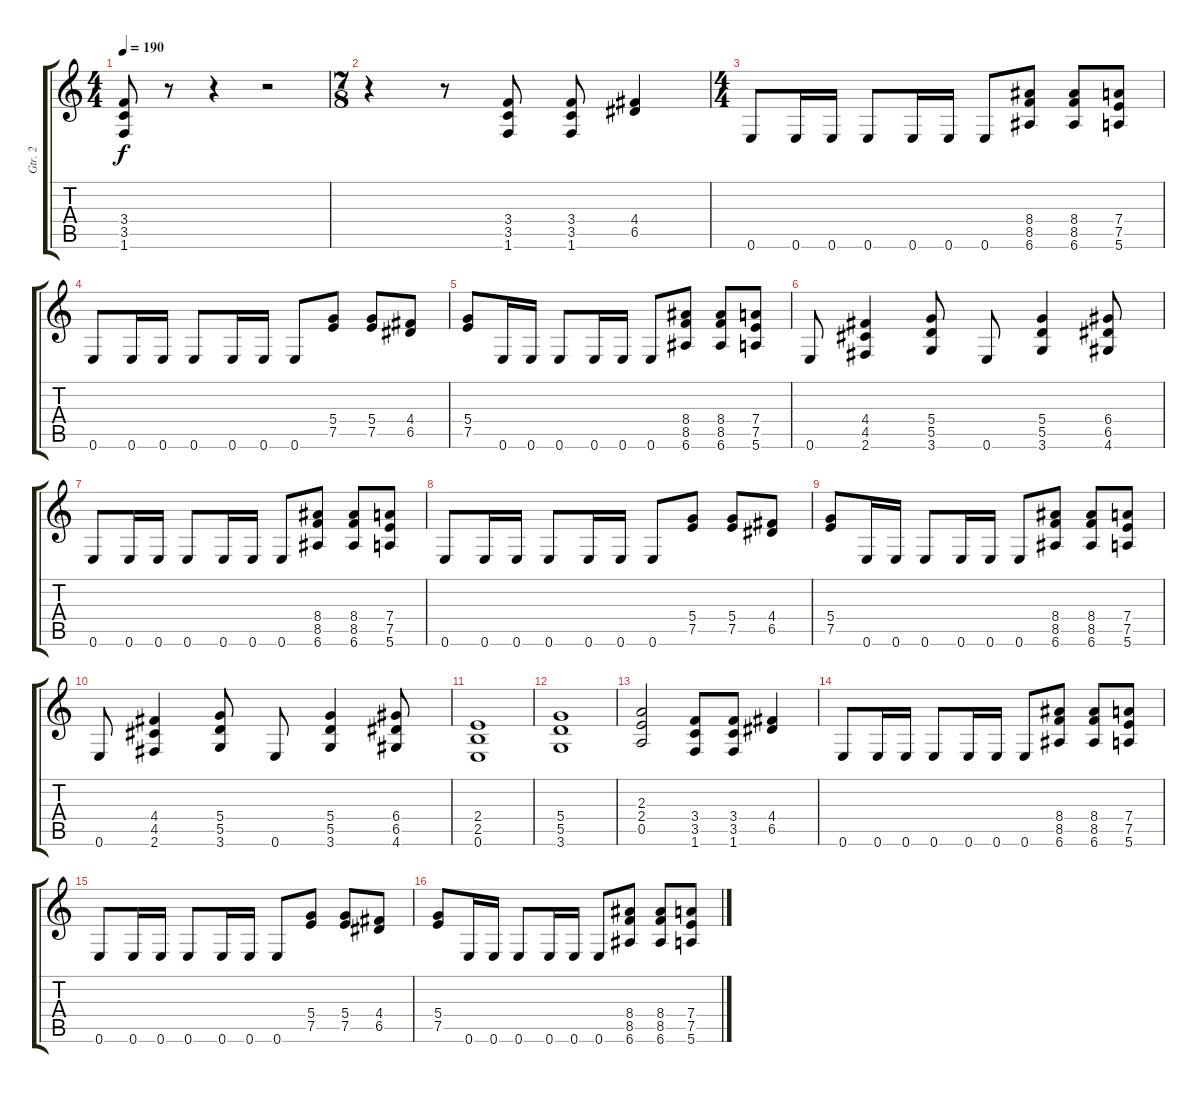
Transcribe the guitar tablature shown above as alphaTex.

\track ("Gtr. 2" "Gtr. 2") {instrument distortionguitar}
\staff {score tabs}
\tuning (E4 B3 G3 D3 A2 E2) {hide}
\ts (4 4)
\tempo 190
\clef g2
\ks c
(3.4 3.5 1.6).8{dy f} r.8 r.4 r.2 |
\ts (7 8)
r.4 r.8 (3.4 3.5 1.6).8 (3.4 3.5 1.6).8 (4.4 6.5).4 |
\ts (4 4)
0.6.8 0.6.16 0.6.16 0.6.8 0.6.16 0.6.16 0.6.8 (8.4 8.5 6.6).8 (8.4 8.5 6.6).8 (7.4 7.5 5.6).8 |
0.6.8 0.6.16 0.6.16 0.6.8 0.6.16 0.6.16 0.6.8 (5.4 7.5).8 (5.4 7.5).8 (4.4 6.5).8 |
(5.4 7.5).8 0.6.16 0.6.16 0.6.8 0.6.16 0.6.16 0.6.8 (8.4 8.5 6.6).8 (8.4 8.5 6.6).8 (7.4 7.5 5.6).8 |
0.6.8 (4.4 4.5 2.6).4 (5.4 5.5 3.6).8 0.6.8 (5.4 5.5 3.6).4 (6.4 6.5 4.6).8 |
0.6.8 0.6.16 0.6.16 0.6.8 0.6.16 0.6.16 0.6.8 (8.4 8.5 6.6).8 (8.4 8.5 6.6).8 (7.4 7.5 5.6).8 |
0.6.8 0.6.16 0.6.16 0.6.8 0.6.16 0.6.16 0.6.8 (5.4 7.5).8 (5.4 7.5).8 (4.4 6.5).8 |
(5.4 7.5).8 0.6.16 0.6.16 0.6.8 0.6.16 0.6.16 0.6.8 (8.4 8.5 6.6).8 (8.4 8.5 6.6).8 (7.4 7.5 5.6).8 |
0.6.8 (4.4 4.5 2.6).4 (5.4 5.5 3.6).8 0.6.8 (5.4 5.5 3.6).4 (6.4 6.5 4.6).8 |
(2.4 2.5 0.6).1 |
(5.4 5.5 3.6).1 |
(2.3 2.4 0.5).2 (3.4 3.5 1.6).8 (3.4 3.5 1.6).8 (4.4 6.5).4 |
0.6.8 0.6.16 0.6.16 0.6.8 0.6.16 0.6.16 0.6.8 (8.4 8.5 6.6).8 (8.4 8.5 6.6).8 (7.4 7.5 5.6).8 |
0.6.8 0.6.16 0.6.16 0.6.8 0.6.16 0.6.16 0.6.8 (5.4 7.5).8 (5.4 7.5).8 (4.4 6.5).8 |
(5.4 7.5).8 0.6.16 0.6.16 0.6.8 0.6.16 0.6.16 0.6.8 (8.4 8.5 6.6).8 (8.4 8.5 6.6).8 (7.4 7.5 5.6).8
